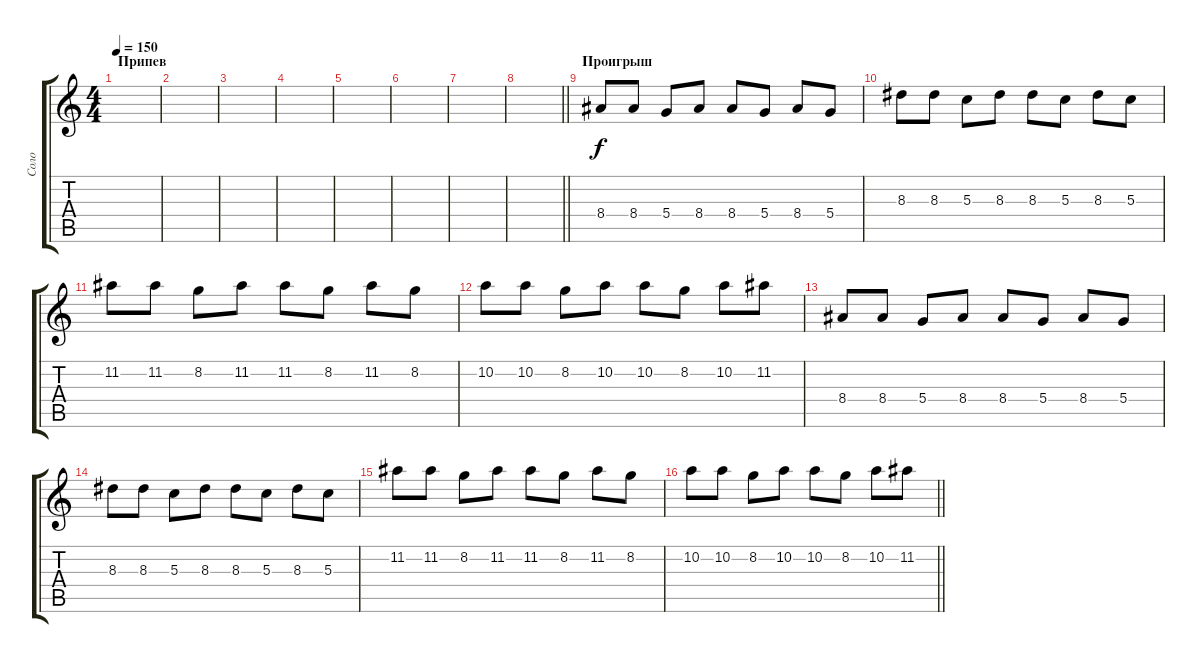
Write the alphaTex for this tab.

\track ("Соло" "Соло") {instrument distortionguitar}
\staff {score tabs}
\tuning (E4 B3 G3 D3 A2 D2) {hide}
\ts (4 4)
\section ("" "Припев ")
\tempo 150
\clef g2
\ks c
|
|
|
|
|
|
|
\barLineRight lightlight
|
\section ("" "Проигрыш")
8.4.8 8.4.8 5.4.8 8.4.8 8.4.8 5.4.8 8.4.8 5.4.8 |
8.3.8 8.3.8 5.3.8 8.3.8 8.3.8 5.3.8 8.3.8 5.3.8 |
11.2.8 11.2.8 8.2.8 11.2.8 11.2.8 8.2.8 11.2.8 8.2.8 |
10.2.8 10.2.8 8.2.8 10.2.8 10.2.8 8.2.8 10.2.8 11.2.8 |
8.4.8 8.4.8 5.4.8 8.4.8 8.4.8 5.4.8 8.4.8 5.4.8 |
8.3.8 8.3.8 5.3.8 8.3.8 8.3.8 5.3.8 8.3.8 5.3.8 |
11.2.8 11.2.8 8.2.8 11.2.8 11.2.8 8.2.8 11.2.8 8.2.8 |
\barLineRight lightlight
10.2.8 10.2.8 8.2.8 10.2.8 10.2.8 8.2.8 10.2.8 11.2.8
